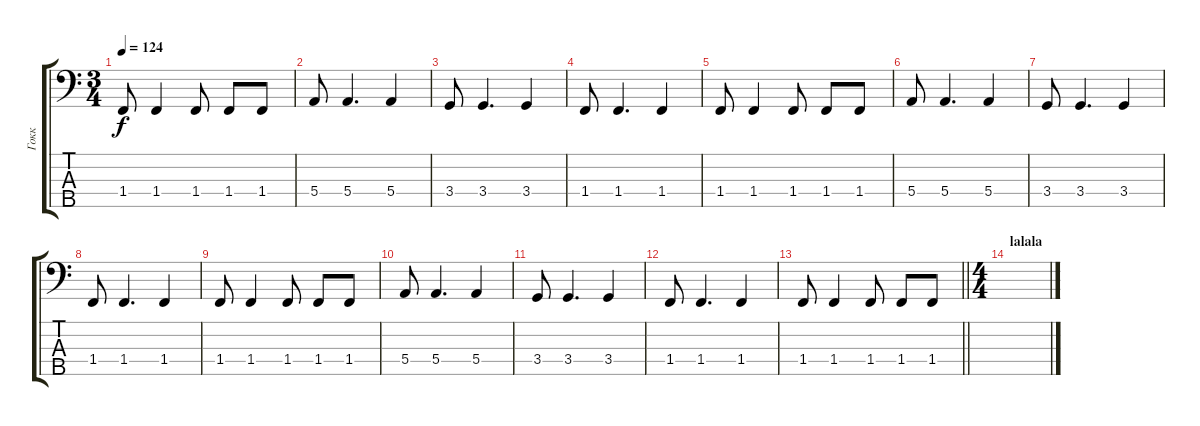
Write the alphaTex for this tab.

\track ("Гокк" "Гокк") {instrument electricbassfinger}
\staff {score tabs}
\tuning (Gb2 D2 A1 E1 A0) {hide}
\ts (3 4)
\tempo 124
\clef f4
\ks c
1.4.8{dy f} 1.4.4 1.4.8 1.4.8 1.4.8 |
5.4.8 5.4.4{d} 5.4.4 |
3.4.8 3.4.4{d} 3.4.4 |
1.4.8 1.4.4{d} 1.4.4 |
1.4.8 1.4.4 1.4.8 1.4.8 1.4.8 |
5.4.8 5.4.4{d} 5.4.4 |
3.4.8 3.4.4{d} 3.4.4 |
1.4.8 1.4.4{d} 1.4.4 |
1.4.8 1.4.4 1.4.8 1.4.8 1.4.8 |
5.4.8 5.4.4{d} 5.4.4 |
3.4.8 3.4.4{d} 3.4.4 |
1.4.8 1.4.4{d} 1.4.4 |
\barLineRight lightlight
1.4.8 1.4.4 1.4.8 1.4.8 1.4.8 |
\ts (4 4)
\section ("" "lalala")
